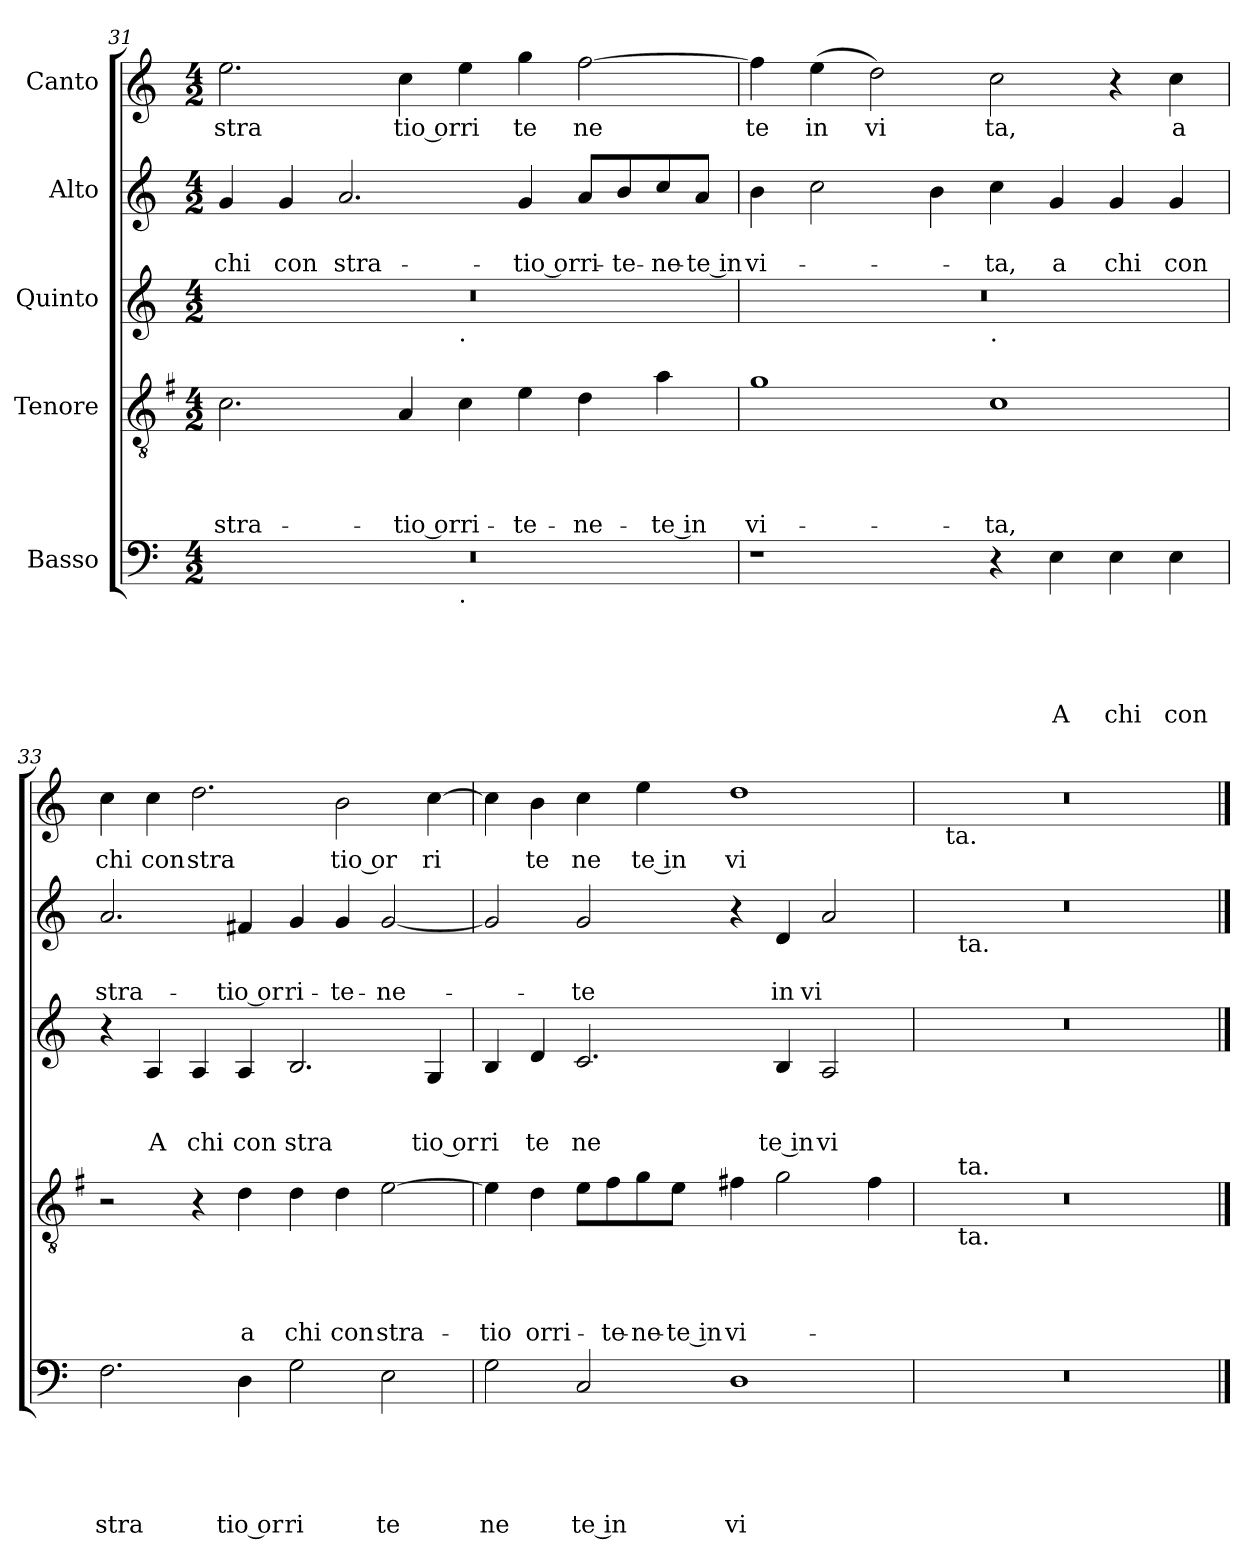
**kern	**text	**text	**text	**text	**text	**kern	**text	**text	**text	**text	**kern	**text	**text	**text	**kern	**text	**text	**kern	**text
*part5	*part5	*part5	*part5	*part5	*part5	*part4	*part4	*part4	*part4	*part4	*part3	*part3	*part3	*part3	*part2	*part2	*part2	*part1	*part1
*staff5	*staff5	*staff5	*staff5	*staff5	*staff5	*staff4	*staff4	*staff4	*staff4	*staff4	*staff3	*staff3	*staff3	*staff3	*staff2	*staff2	*staff2	*staff1	*staff1
*I"Basso	*	*	*	*	*	*I"Tenore	*	*	*	*	*I"Quinto	*	*	*	*I"Alto	*	*	*I"Canto	*
!!LO:PB:g=z
*clefF4	*	*	*	*	*	*clefGv2	*	*	*	*	*clefG2	*	*	*	*clefG2	*	*	*clefG2	*
*	*	*	*	*	*	*ITrd-3c-5	*	*	*	*	*	*	*	*	*	*	*	*	*
*k[]	*	*	*	*	*	*k[]	*	*	*	*	*k[]	*	*	*	*k[]	*	*	*k[]	*
*C:	*	*	*	*	*	*C:	*	*	*	*	*C:	*	*	*	*C:	*	*	*C:	*
*M4/2	*	*	*	*	*	*M4/2	*	*	*	*	*M4/2	*	*	*	*M4/2	*	*	*M4/2	*
=31	=31	=31	=31	=31	=31	=31	=31	=31	=31	=31	=31	=31	=31	=31	=31	=31	=31	=31	=31
!	!	!	!	!	!	!	!	!	!	!LO:LY:b	!	!	!	!	!	!	!LO:LY:b	!	!LO:LY:b
*^	*	*	*	*	*	*	*	*	*	*	*^	*	*	*	*	*	*	*	*
0r	1ryy	.	.	.	.	.	2.f\	.	.	.	stra-	0r	1ryy	.	.	.	4g/	.	chi	2.ee\	stra
!	!	!	!	!	!	!	!	!	!	!	!	!	!	!	!	!	!	!	!LO:LY:b	!	!
.	.	.	.	.	.	.	.	.	.	.	.	.	.	.	.	.	4g/	.	con	.	.
!	!	!	!	!	!	!	!	!	!	!	!	!	!	!	!	!	!	!	!LO:LY:b	!	!
.	.	.	.	.	.	.	.	.	.	.	.	.	.	.	.	.	2.a/	.	stra-	.	.
!	!	!	!	!	!	!	!	!	!	!	!LO:LY:b:rj	!	!	!	!	!	!	!	!	!	!LO:LY:b:rj
.	.	.	.	.	.	.	4d/	.	.	.	-tio orri-	.	.	.	.	.	.	.	.	4cc\	tio orri
!	!	!	!	!	!	!	!	!	!	!	!	!	!LO:TX:b:t=.	!	!	!	!	!	!	!	!
!	!LO:TX:b:t=.	!	!	!	!	!	!	!	!	!	!	!	!	!	!	!	!	!	!	!	!
.	1ryy	.	.	.	.	.	4f\	.	.	.	.	.	1ryy	.	.	.	.	.	.	4ee\	.
!	!	!	!	!	!	!	!	!	!	!	!LO:LY:b	!	!	!	!	!	!	!	!LO:LY:b:rj	!	!LO:LY:b
.	.	.	.	.	.	.	4a\	.	.	.	-te-	.	.	.	.	.	4g/	.	-tio orri-	4gg\	te
!	!	!	!	!	!	!	!	!	!	!	!LO:LY:b	!	!	!	!	!	!	!	!	!	!LO:LY:b
.	.	.	.	.	.	.	4g\	.	.	.	-ne-	.	.	.	.	.	8a/L	.	.	[>2ff\	ne
!	!	!	!	!	!	!	!	!	!	!	!	!	!	!	!	!	!	!	!LO:LY:b	!	!
.	.	.	.	.	.	.	.	.	.	.	.	.	.	.	.	.	8b/	.	-te-	.	.
!	!	!	!	!	!	!	!	!	!	!	!LO:LY:b:rj	!	!	!	!	!	!	!	!LO:LY:b	!	!
.	.	.	.	.	.	.	4dd\	.	.	.	-te in	.	.	.	.	.	8cc/	.	-ne-	.	.
!	!	!	!	!	!	!	!	!	!	!	!	!	!	!	!	!	!	!	!LO:LY:b:rj	!	!
.	.	.	.	.	.	.	.	.	.	.	.	.	.	.	.	.	8a/J	.	-te in	.	.
=32	=32	=32	=32	=32	=32	=32	=32	=32	=32	=32	=32	=32	=32	=32	=32	=32	=32	=32	=32	=32	=32
!	!	!	!	!	!	!	!	!	!	!	!LO:LY:b	!	!	!	!	!	!	!	!LO:LY:b	!	!LO:LY:b
*v	*v	*	*	*	*	*	*	*	*	*	*	*	*	*	*	*	*	*	*	*	*
1r	.	.	.	.	.	1cc	.	.	.	vi-	0r	1ryy	.	.	.	4b\	.	vi-	4ff\]	te
!	!	!	!	!	!	!	!	!	!	!	!	!	!	!	!	!	!	!	!	!LO:LY:b
.	.	.	.	.	.	.	.	.	.	.	.	.	.	.	.	2cc\	.	.	(<4ee\	in
!	!	!	!	!	!	!	!	!	!	!	!	!	!	!	!	!	!	!	!	!LO:LY:b
.	.	.	.	.	.	.	.	.	.	.	.	.	.	.	.	.	.	.	2dd\)	vi
.	.	.	.	.	.	.	.	.	.	.	.	.	.	.	.	4b\	.	.	.	.
!	!	!	!	!	!	!	!	!	!	!	!	!LO:TX:b:t=.	!	!	!	!	!	!	!	!
!	!	!	!	!	!	!	!	!	!	!LO:LY:b	!	!	!	!	!	!	!	!LO:LY:b	!	!LO:LY:b
4r	.	.	.	.	.	1f	.	.	.	-ta,	.	1ryy	.	.	.	4cc\	.	-ta,	2cc\	ta,
!	!	!	!	!	!LO:LY:b	!	!	!	!	!	!	!	!	!	!	!	!	!LO:LY:b	!	!
4E\	.	.	.	.	A	.	.	.	.	.	.	.	.	.	.	4g/	.	a	.	.
!	!	!	!	!	!LO:LY:b	!	!	!	!	!	!	!	!	!	!	!	!	!LO:LY:b	!	!
4E\	.	.	.	.	chi	.	.	.	.	.	.	.	.	.	.	4g/	.	chi	4r	.
!	!	!	!	!	!LO:LY:b	!	!	!	!	!	!	!	!	!	!	!	!	!LO:LY:b	!	!LO:LY:b
4E\	.	.	.	.	con	.	.	.	.	.	.	.	.	.	.	4g/	.	con	4cc\	a
=33	=33	=33	=33	=33	=33	=33	=33	=33	=33	=33	=33	=33	=33	=33	=33	=33	=33	=33	=33	=33
!	!	!	!	!	!LO:LY:b	!	!	!	!	!	!	!	!	!	!	!	!	!LO:LY:b	!	!LO:LY:b
*	*	*	*	*	*	*	*	*	*	*	*v	*v	*	*	*	*	*	*	*	*
2.F\	.	.	.	.	stra	2r	.	.	.	.	4r	.	.	.	2.a/	.	stra-	4cc\	chi
!	!	!	!	!	!	!	!	!	!	!	!	!	!	!LO:LY:b	!	!	!	!	!LO:LY:b
.	.	.	.	.	.	.	.	.	.	.	4A/	.	.	A	.	.	.	4cc\	con
!	!	!	!	!	!	!	!	!	!	!	!	!	!	!LO:LY:b	!	!	!	!	!LO:LY:b
.	.	.	.	.	.	4r	.	.	.	.	4A/	.	.	chi	.	.	.	2.dd\	stra
!	!	!	!	!	!LO:LY:b:rj	!	!	!	!	!LO:LY:b	!	!	!	!LO:LY:b	!	!	!LO:LY:b:rj	!	!
4D\	.	.	.	.	tio or	4g\	.	.	.	a	4A/	.	.	con	4f#X/	.	-tio or	.	.
!	!	!	!	!	!LO:LY:b	!	!	!	!	!LO:LY:b	!	!	!	!LO:LY:b	!	!	!LO:LY:b	!	!
2G\	.	.	.	.	ri	4g\	.	.	.	chi	2.B/	.	.	stra	4g/	.	ri-	.	.
!	!	!	!	!	!	!	!	!	!	!LO:LY:b	!	!	!	!	!	!	!LO:LY:b	!	!LO:LY:b:rj
.	.	.	.	.	.	4g\	.	.	.	con	.	.	.	.	4g/	.	-te-	2b\	tio or
!	!	!	!	!	!LO:LY:b	!	!	!	!	!LO:LY:b	!	!	!	!	!	!	!LO:LY:b	!	!
2E\	.	.	.	.	te	[>2a\	.	.	.	stra-	.	.	.	.	[<2g/	.	-ne-	.	.
!	!	!	!	!	!	!	!	!	!	!	!	!	!	!LO:LY:b:rj	!	!	!	!	!LO:LY:b
.	.	.	.	.	.	.	.	.	.	.	4G/	.	.	tio or	.	.	.	[>4cc\	ri
=34	=34	=34	=34	=34	=34	=34	=34	=34	=34	=34	=34	=34	=34	=34	=34	=34	=34	=34	=34
!	!	!	!	!	!LO:LY:b	!	!	!	!	!LO:LY:b	!	!	!	!LO:LY:b	!	!	!	!	!
2G\	.	.	.	.	ne	4a\]	.	.	.	-tio	4B/	.	.	ri	2g/]	.	.	4cc\]	.
!	!	!	!	!	!	!	!	!	!	!LO:LY:b	!	!	!	!LO:LY:b	!	!	!	!	!LO:LY:b
.	.	.	.	.	.	4g\	.	.	.	orri-	4d/	.	.	te	.	.	.	4b\	te
!	!	!	!	!	!LO:LY:b:rj	!	!	!	!	!	!	!	!	!LO:LY:b	!	!	!LO:LY:b	!	!LO:LY:b
2C/	.	.	.	.	te in	8a\L	.	.	.	.	2.c/	.	.	ne	2g/	.	-te	4cc\	ne
!	!	!	!	!	!	!	!	!	!	!LO:LY:b	!	!	!	!	!	!	!	!	!
.	.	.	.	.	.	8b\	.	.	.	-te-	.	.	.	.	.	.	.	.	.
!	!	!	!	!	!	!	!	!	!	!LO:LY:b	!	!	!	!	!	!	!	!	!LO:LY:b:rj
.	.	.	.	.	.	8cc\	.	.	.	-ne-	.	.	.	.	.	.	.	4ee\	te in
!	!	!	!	!	!	!	!	!	!	!LO:LY:b:rj	!	!	!	!	!	!	!	!	!
.	.	.	.	.	.	8a\J	.	.	.	-te in	.	.	.	.	.	.	.	.	.
!	!	!	!	!	!LO:LY:b	!	!	!	!	!LO:LY:b	!	!	!	!	!	!	!	!	!LO:LY:b
1D	.	.	.	.	vi	4bn\	.	.	.	vi-	.	.	.	.	4r	.	.	1dd	vi
!	!	!	!	!	!	!	!	!	!	!	!	!	!	!LO:LY:b:rj	!	!	!LO:LY:b	!	!
.	.	.	.	.	.	2cc\	.	.	.	.	4B/	.	.	te in	4d/	.	in	.	.
!	!	!	!	!	!	!	!	!	!	!	!	!	!	!LO:LY:b	!	!	!LO:LY:b	!	!
.	.	.	.	.	.	.	.	.	.	.	2A/	.	.	vi	2a/	.	vi-	.	.
.	.	.	.	.	.	4b\	.	.	.	.	.	.	.	.	.	.	.	.	.
=35	=35	=35	=35	=35	=35	=35	=35	=35	=35	=35	=35	=35	=35	=35	=35	=35	=35	=35	=35
*	*	*	*	*	*	*^	*	*	*	*	*	*	*	*	*^	*	*	*^	*
0r	.	.	.	.	.	0r	8ryy	.	.	.	.	0r	.	.	.	0r	8ryy	.	.	0r	16.ryy	.
!	!	!	!	!	!	!	!	!	!	!	!	!	!	!	!	!	!	!	!	!	!LO:TX:b:t=ta.	!
.	.	.	.	.	.	.	.	.	.	.	.	.	.	.	.	.	.	.	.	.	1ryy	.
!	!	!	!	!	!	!	!	!	!	!	!	!	!	!	!	!	!LO:TX:b:t=ta.	!	!	!	!	!
!	!	!	!	!	!	!	!LO:TX:b:t=ta.	!	!	!	!	!	!	!	!	!	!	!	!	!	!	!
!	!	!	!	!	!	!	!LO:TX:a:t=ta.	!	!	!	!	!	!	!	!	!	!	!	!	!	!	!
.	.	.	.	.	.	.	1...ryy	.	.	.	.	.	.	.	.	.	1...ryy	.	.	.	.	.
.	.	.	.	.	.	.	.	.	.	.	.	.	.	.	.	.	.	.	.	.	2ryy	.
.	.	.	.	.	.	.	.	.	.	.	.	.	.	.	.	.	.	.	.	.	4ryy	.
.	.	.	.	.	.	.	.	.	.	.	.	.	.	.	.	.	.	.	.	.	8ryy	.
.	.	.	.	.	.	.	.	.	.	.	.	.	.	.	.	.	.	.	.	.	32ryy	.
*	*	*	*	*	*	*	*	*	*	*	*	*	*	*	*	*v	*v	*	*	*	*	*
*	*	*	*	*	*	*v	*v	*	*	*	*	*	*	*	*	*	*	*	*v	*v	*
==	==	==	==	==	==	==	==	==	==	==	==	==	==	==	==	==	==	==	==
*-	*-	*-	*-	*-	*-	*-	*-	*-	*-	*-	*-	*-	*-	*-	*-	*-	*-	*-	*-
